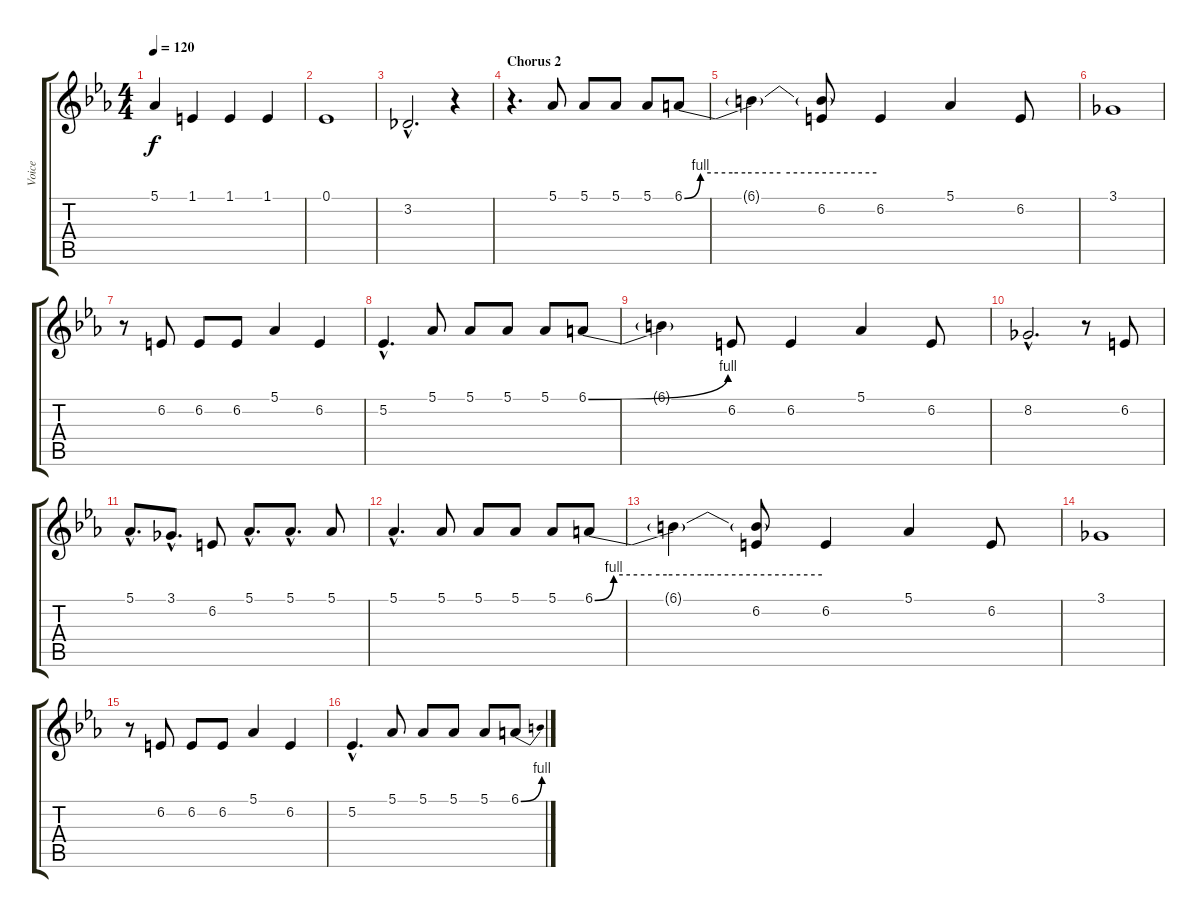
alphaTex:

\track ("Voice" "Voice") {instrument lead1square}
\staff {score tabs}
\tuning (Eb4 Bb3 Gb3 Db3 Ab2 Db2) {hide}
\ts (4 4)
\tempo 120
\clef g2
\ks eb
5.1.4{dy f} 1.1.4 1.1.4 1.1.4 |
0.1.1 |
3.2{hac}.2{d} r.4 |
\section ("" "Chorus 2")
r.4{d} 5.1.8 5.1.8 5.1.8 5.1.8 6.1{be (custom 0 0 5 4 15 4 19 4 30 4 60 4)}.8 |
6.1{t}.4 (6.1{t} 6.2).8 6.2.4 5.1.4 6.2.8 |
3.1.1 |
r.8 6.2.8 6.2.8 6.2.8 5.1.4 6.2.4 |
5.2{hac}.4{d} 5.1.8 5.1.8 5.1.8 5.1.8 6.1{be (bend 0 0 60 4)}.8 |
6.1{t}.4 6.2.8 6.2.4 5.1.4 6.2.8 |
8.2{hac}.2{d} r.8 6.2.8 |
5.1{hac}.8{d} 3.1{hac}.8{d} 6.2.8 5.1{hac}.8{d} 5.1{hac}.8{d} 5.1.8 |
5.1{hac}.4{d} 5.1.8 5.1.8 5.1.8 5.1.8 6.1{be (custom 0 0 5 4 15 4 19 4 30 4 60 4)}.8 |
6.1{t}.4 (6.1{t} 6.2).8 6.2.4 5.1.4 6.2.8 |
3.1.1 |
r.8 6.2.8 6.2.8 6.2.8 5.1.4 6.2.4 |
5.2{hac}.4{d} 5.1.8 5.1.8 5.1.8 5.1.8 6.1{be (bend 0 0 60 4)}.8
